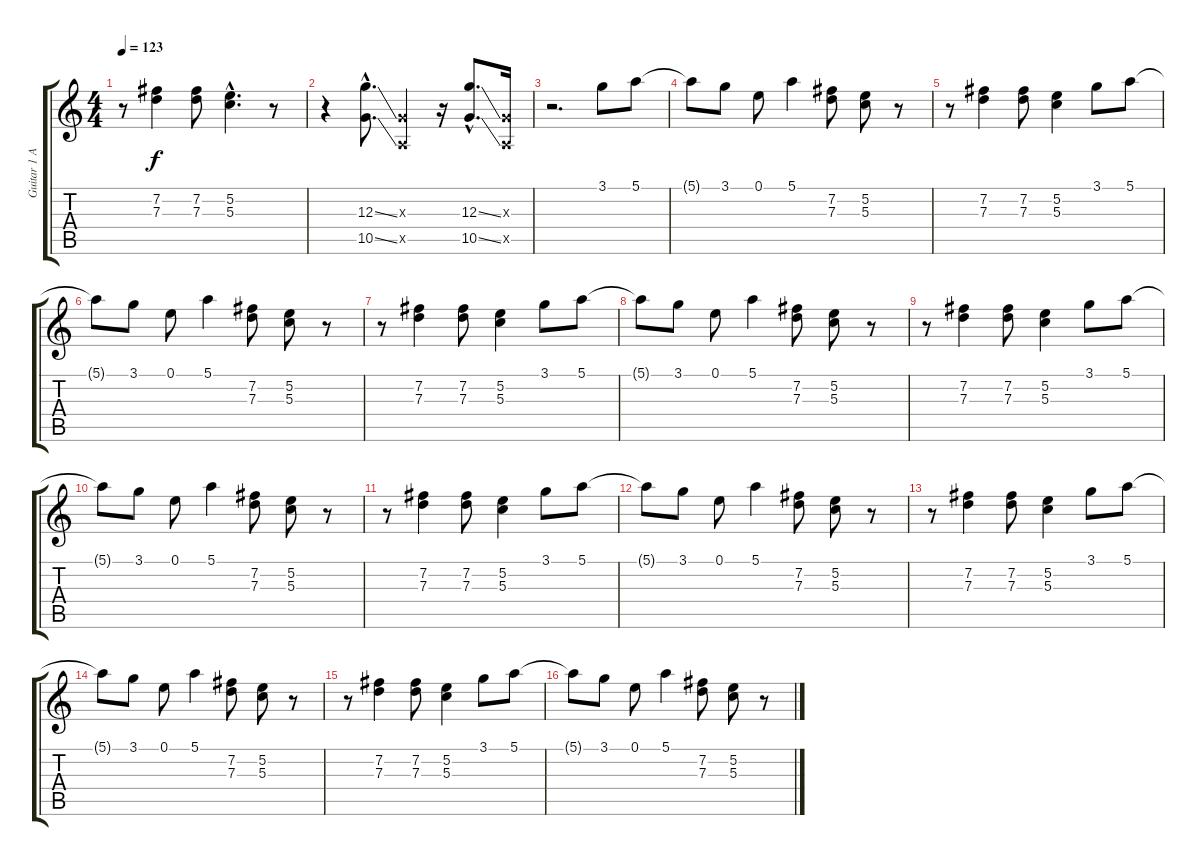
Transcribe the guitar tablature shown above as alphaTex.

\track ("Guitar 1 Angus" "Guitar 1 A") {instrument overdrivenguitar}
\staff {score tabs}
\tuning (E4 B3 G3 D3 A2 E2) {hide}
\ts (4 4)
\tempo 123
\clef g2
\ks c
r.8{dy f} (7.2 7.3).4 (7.2 7.3).8 (5.2{hac} 5.3{hac}).4{d} r.8 |
r.4 (12.3{ss hac} 10.5{ss hac}).8{d} (0.3{x} 0.5{x}).4 r.16 (12.3{ss hac} 10.5{ss hac}).8{d} (0.3{x} 0.5{x}).16 |
r.2{d} 3.1.8 5.1.8 |
5.1{t}.8 3.1.8 0.1.8 5.1.4 (7.2 7.3).8 (5.2 5.3).8 r.8 |
r.8 (7.2 7.3).4 (7.2 7.3).8 (5.2 5.3).4 3.1.8 5.1.8 |
5.1{t}.8 3.1.8 0.1.8 5.1.4 (7.2 7.3).8 (5.2 5.3).8 r.8 |
r.8 (7.2 7.3).4 (7.2 7.3).8 (5.2 5.3).4 3.1.8 5.1.8 |
5.1{t}.8 3.1.8 0.1.8 5.1.4 (7.2 7.3).8 (5.2 5.3).8 r.8 |
r.8 (7.2 7.3).4 (7.2 7.3).8 (5.2 5.3).4 3.1.8 5.1.8 |
5.1{t}.8 3.1.8 0.1.8 5.1.4 (7.2 7.3).8 (5.2 5.3).8 r.8 |
r.8 (7.2 7.3).4 (7.2 7.3).8 (5.2 5.3).4 3.1.8 5.1.8 |
5.1{t}.8 3.1.8 0.1.8 5.1.4 (7.2 7.3).8 (5.2 5.3).8 r.8 |
r.8 (7.2 7.3).4 (7.2 7.3).8 (5.2 5.3).4 3.1.8 5.1.8 |
5.1{t}.8 3.1.8 0.1.8 5.1.4 (7.2 7.3).8 (5.2 5.3).8 r.8 |
r.8 (7.2 7.3).4 (7.2 7.3).8 (5.2 5.3).4 3.1.8 5.1.8 |
5.1{t}.8 3.1.8 0.1.8 5.1.4 (7.2 7.3).8 (5.2 5.3).8 r.8
